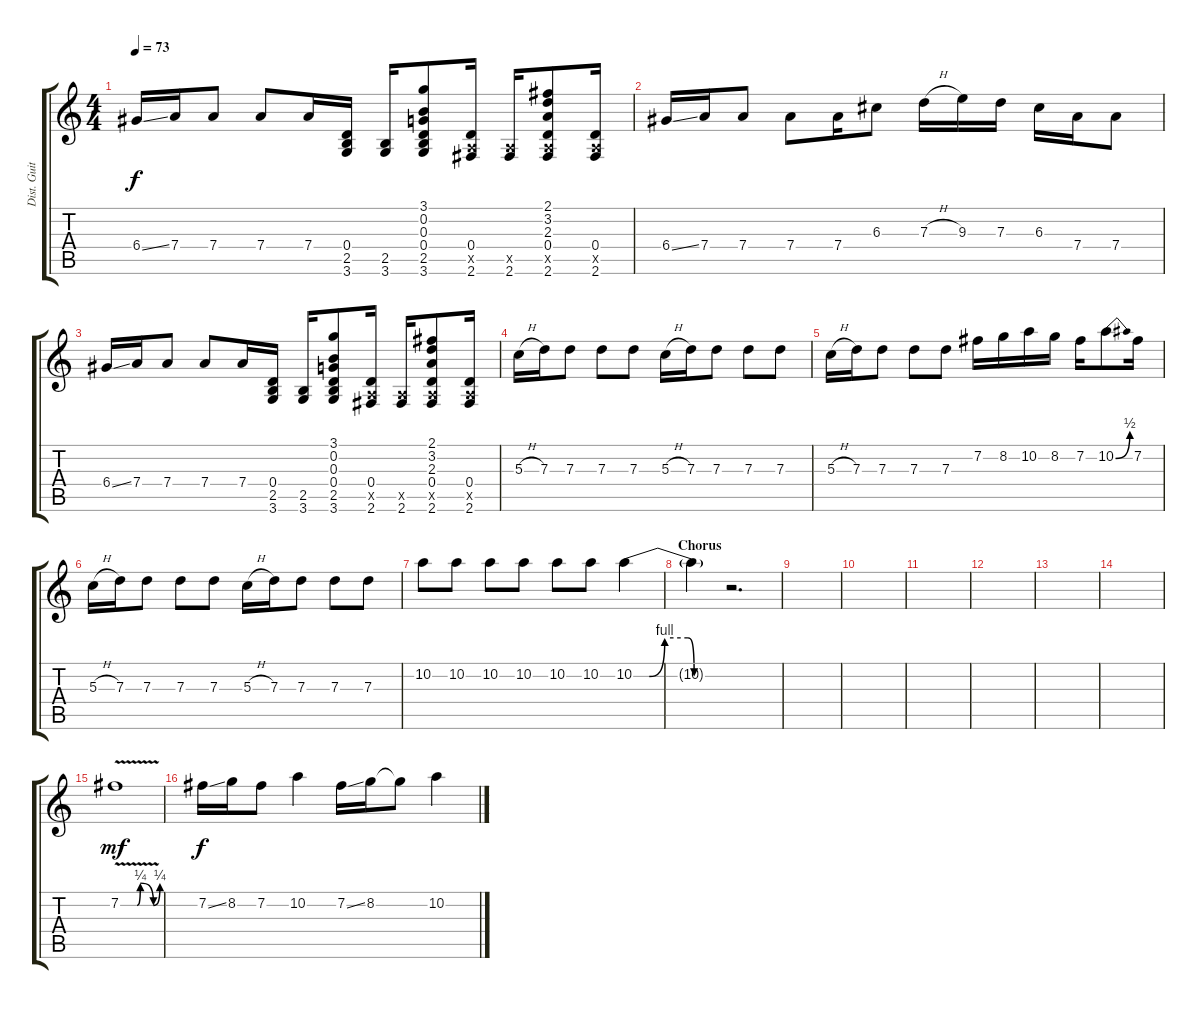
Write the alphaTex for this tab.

\track ("Dist. Guitar" "Dist. Guit") {instrument overdrivenguitar}
\staff {score tabs}
\tuning (E4 B3 G3 D3 A2 E2) {hide}
\ts (4 4)
\tempo 73
\clef g2
\ks c
6.4{ss}.16{dy f} 7.4.16 7.4.8 7.4.8 7.4.16 (0.4 2.5 3.6).16 (2.5 3.6).16 (3.1 0.2 0.3 0.4 2.5 3.6).8 (0.4 0.5{x} 2.6).16 (0.5{x} 2.6).16 (2.1 3.2 2.3 0.4 0.5{x} 2.6).8 (0.4 0.5{x} 2.6).16 |
6.4{ss}.16 7.4.16 7.4.8 7.4.8 7.4.16 6.3.8 7.3{h}.16 9.3.16 7.3.16 6.3.16 7.4.16 7.4.8 |
6.4{ss}.16 7.4.16 7.4.8 7.4.8 7.4.16 (0.4 2.5 3.6).16 (2.5 3.6).16 (3.1 0.2 0.3 0.4 2.5 3.6).8 (0.4 0.5{x} 2.6).16 (0.5{x} 2.6).16 (2.1 3.2 2.3 0.4 0.5{x} 2.6).8 (0.4 0.5{x} 2.6).16 |
5.3{h}.16 7.3.16 7.3.8 7.3.8 7.3.8 5.3{h}.16 7.3.16 7.3.8 7.3.8 7.3.8 |
5.3{h}.16 7.3.16 7.3.8 7.3.8 7.3.8 7.2.16 8.2.16 10.2.16 8.2.16 7.2.16 10.2{be (bend 0 0 60 2)}.8 7.2.16 |
5.3{h}.16 7.3.16 7.3.8 7.3.8 7.3.8 5.3{h}.16 7.3.16 7.3.8 7.3.8 7.3.8 |
10.2.8 10.2.8 10.2.8 10.2.8 10.2.8 10.2.8 10.2{be (custom 0 0 10 0 20 4 35 4 39 0 50 0 60 0)}.4 |
\section ("" "Chorus")
10.2{t}.4 r.2{d} |
|
|
|
|
|
|
7.2{be (custom 0 0 25 0 30 1 50 0 60 1) v}.1{dy mf} |
7.2{ss}.16{dy f} 8.2.16 7.2.8 10.2.4 7.2{ss}.16 8.2.16 8.2{t}.8 10.2.4
